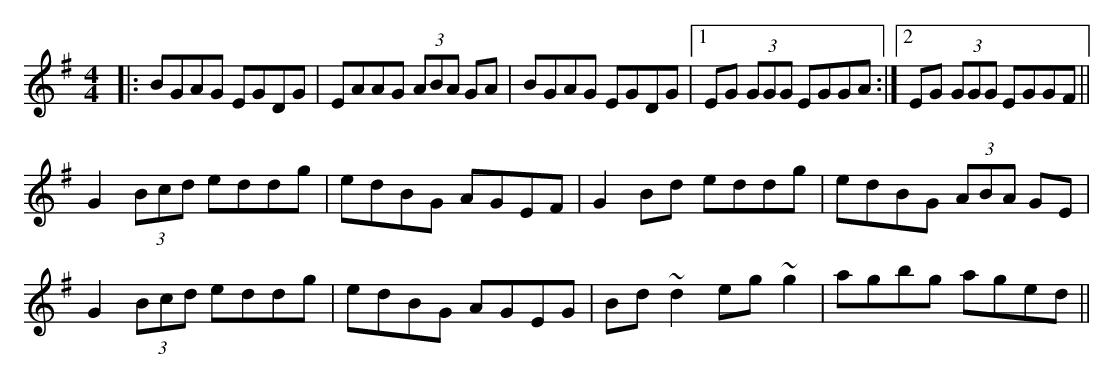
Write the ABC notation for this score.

X:1
M:4/4
K:G
|:BGAG EGDG|EAAG (3ABA GA|BGAG EGDG|1 EG (3GGG EGGA:|2 EG (3GGG EGGF||
G2 (3Bcd eddg|edBG AGEF|G2 Bd eddg|edBG (3ABA GE|
G2 (3Bcd eddg|edBG AGEG|Bd ~d2 eg ~g2|agbg aged||
